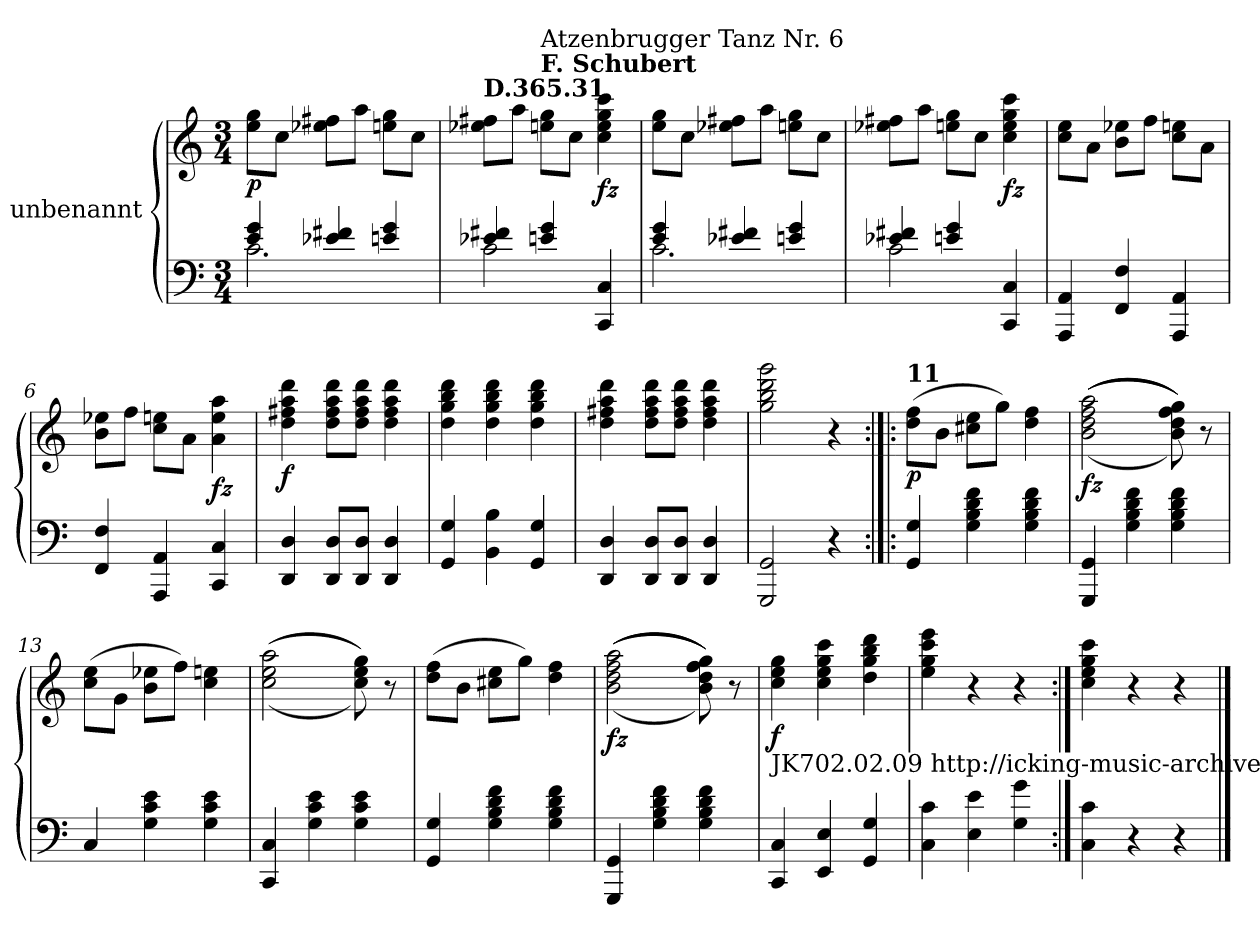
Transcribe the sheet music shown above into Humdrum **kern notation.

**kern	**kern	**dynam
*part1	*part1	*part1
*staff2	*staff1	*staff1/2
*I"unbenannt	*	*
*clefF4	*clefG2	*
*k[]	*k[]	*
*M3/4	*M3/4	*
=1	=1	=1
*^	*	*
!	!	!	!LO:DY:b
4e/ 4g/	2.c\	8ee\ 8gg\L	p
.	.	8cc\J	.
4e-X/ 4f#X/	.	8ee-X\ 8ff#X\L	.
.	.	8aa\J	.
4en/ 4g/	.	8een\ 8gg\L	.
.	.	8cc\J	.
=2	=2	=2	=2
!	!	!LO:TX:a:B:t=D.365.31	!
4e-X/ 4f#X/	2c\	8ee-X\ 8ff#X\L	.
.	.	8aa\J	.
!	!	!LO:TX:a:B:t=F. Schubert	!
!	!	!LO:TX:a:t=Atzenbrugger Tanz Nr. 6	!
4en/ 4g/	.	8een\ 8gg\L	.
.	.	8cc\J	.
!	!	!	!LO:DY:b
4CC/ 4C/	4ryy	4cc\ 4ee\ 4gg\ 4ccc\	fz
=3	=3	=3	=3
4e/ 4g/	2.c\	8ee\ 8gg\L	.
.	.	8cc\J	.
4e-X/ 4f#X/	.	8ee-X\ 8ff#X\L	.
.	.	8aa\J	.
4en/ 4g/	.	8een\ 8gg\L	.
.	.	8cc\J	.
!!LO:LB:g=z
=4	=4	=4	=4
4e-X/ 4f#X/	2c\	8ee-X\ 8ff#X\L	.
.	.	8aa\J	.
4en/ 4g/	.	8een\ 8gg\L	.
.	.	8cc\J	.
!	!	!	!LO:DY:b
4CC/ 4C/	4ryy	4cc\ 4ee\ 4gg\ 4ccc\	fz
*v	*v	*	*
=5	=5	=5
4AAA/ 4AA/	8cc\ 8ee\L	.
.	8a\J	.
4FF/ 4F/	8b\ 8ee-X\L	.
.	8ff\J	.
4AAA/ 4AA/	8cc\ 8een\L	.
.	8a\J	.
=6	=6	=6
4FF/ 4F/	8b\ 8ee-X\L	.
.	8ff\J	.
4AAA/ 4AA/	8cc\ 8een\L	.
.	8a\J	.
!	!	!LO:DY:b
4CC/ 4C/	4a\ 4ee\ 4aa\	fz
!!LO:LB:g=z
=7	=7	=7
!	!	!LO:DY:b
4DD/ 4D/	4dd\ 4ff#X\ 4aa\ 4ddd\	f
8DD/ 8D/L	8dd\ 8ff#\ 8aa\ 8ddd\L	.
8DD/ 8D/J	8dd\ 8ff#\ 8aa\ 8ddd\J	.
4DD/ 4D/	4dd\ 4ff#\ 4aa\ 4ddd\	.
=8	=8	=8
4GG/ 4G/	4dd\ 4gg\ 4bb\ 4ddd\	.
4BB\ 4B\	4dd\ 4gg\ 4bb\ 4ddd\	.
4GG/ 4G/	4dd\ 4gg\ 4bb\ 4ddd\	.
=9	=9	=9
4DD/ 4D/	4dd\ 4ff#X\ 4aa\ 4ddd\	.
8DD/ 8D/L	8dd\ 8ff#\ 8aa\ 8ddd\L	.
8DD/ 8D/J	8dd\ 8ff#\ 8aa\ 8ddd\J	.
4DD/ 4D/	4dd\ 4ff#\ 4aa\ 4ddd\	.
=10	=10	=10
2GGG/ 2GG/	2gg\ 2bb\ 2ddd\ 2ggg\	.
4r	4r	.
!!LO:LB:g=z
=11:|!|:	=11:|!|:	=11:|!|:
!	!LO:TX:a:B:t=11	!
!	!	!LO:DY:b
4GG/ 4G/	(8dd\ 8ff\L	p
.	8b\J	.
4G\ 4B\ 4d\ 4f\	8cc#X\ 8ee\L	.
.	8gg\J)	.
4G\ 4B\ 4d\ 4f\	4dd\ 4ff\	.
=12	=12	=12
!	!	!LO:DY:b
4GGG/ 4GG/	((((2b\ 2dd\ 2ff\ 2aa\	fz
4G\ 4B\ 4d\ 4f\	.	.
4G\ 4B\ 4d\ 4f\	8b\ 8dd\ 8ff\ 8gg\))))	.
.	8r	.
=13	=13	=13
4C/	(8cc\ 8ee\L	.
.	8g\J	.
4G\ 4c\ 4e\	8b\ 8ee-X\L	.
.	8ff\J)	.
4G\ 4c\ 4e\	4cc\ 4een\	.
=14	=14	=14
4CC/ 4C/	(((2cc\ 2ee\ 2aa\	.
4G\ 4c\ 4e\	.	.
4G\ 4c\ 4e\	8cc\ 8ee\ 8gg\)))	.
.	8r	.
!!LO:LB:g=z
=15	=15	=15
4GG/ 4G/	(8dd\ 8ff\L	.
.	8b\J	.
4G\ 4B\ 4d\ 4f\	8cc#X\ 8ee\L	.
.	8gg\J)	.
4G\ 4B\ 4d\ 4f\	4dd\ 4ff\	.
=16	=16	=16
!	!	!LO:DY:b
4GGG/ 4GG/	((((2b\ 2dd\ 2ff\ 2aa\	fz
4G\ 4B\ 4d\ 4f\	.	.
4G\ 4B\ 4d\ 4f\	8b\ 8dd\ 8ff\ 8gg\))))	.
.	8r	.
=17	=17	=17
!LO:TX:a:t=JK702.02.09 http&colon;//icking-music-archive.org	!	!
!	!	!LO:DY:b
4CC/ 4C/	4cc\ 4ee\ 4gg\	f
4EE/ 4E/	4cc\ 4ee\ 4gg\ 4ccc\	.
4GG/ 4G/	4dd\ 4gg\ 4bb\ 4ddd\	.
=18	=18	=18
4C\ 4c\	4ee\ 4gg\ 4ccc\ 4eee\	.
4E\ 4e\	4r	.
4G\ 4g\	4r	.
=19:|!	=19:|!	=19:|!
4C\ 4c\	4cc\ 4ee\ 4gg\ 4ccc\	.
4r	4r	.
4r	4r	.
==	==	==
*-	*-	*-
